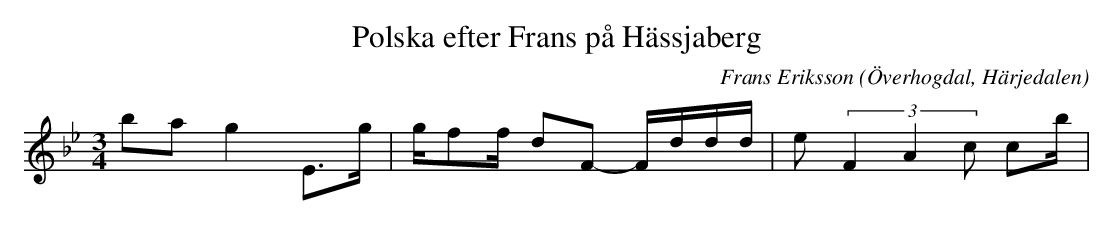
X:1
T:Polska efter Frans på Hässjaberg
O:Överhogdal, Härjedalen
M:3/4
C:Frans Eriksson
K:Bb
ba g2 E>g |g/ff/- dF- F/d/d/d/|e(3F2A2c cb/|
